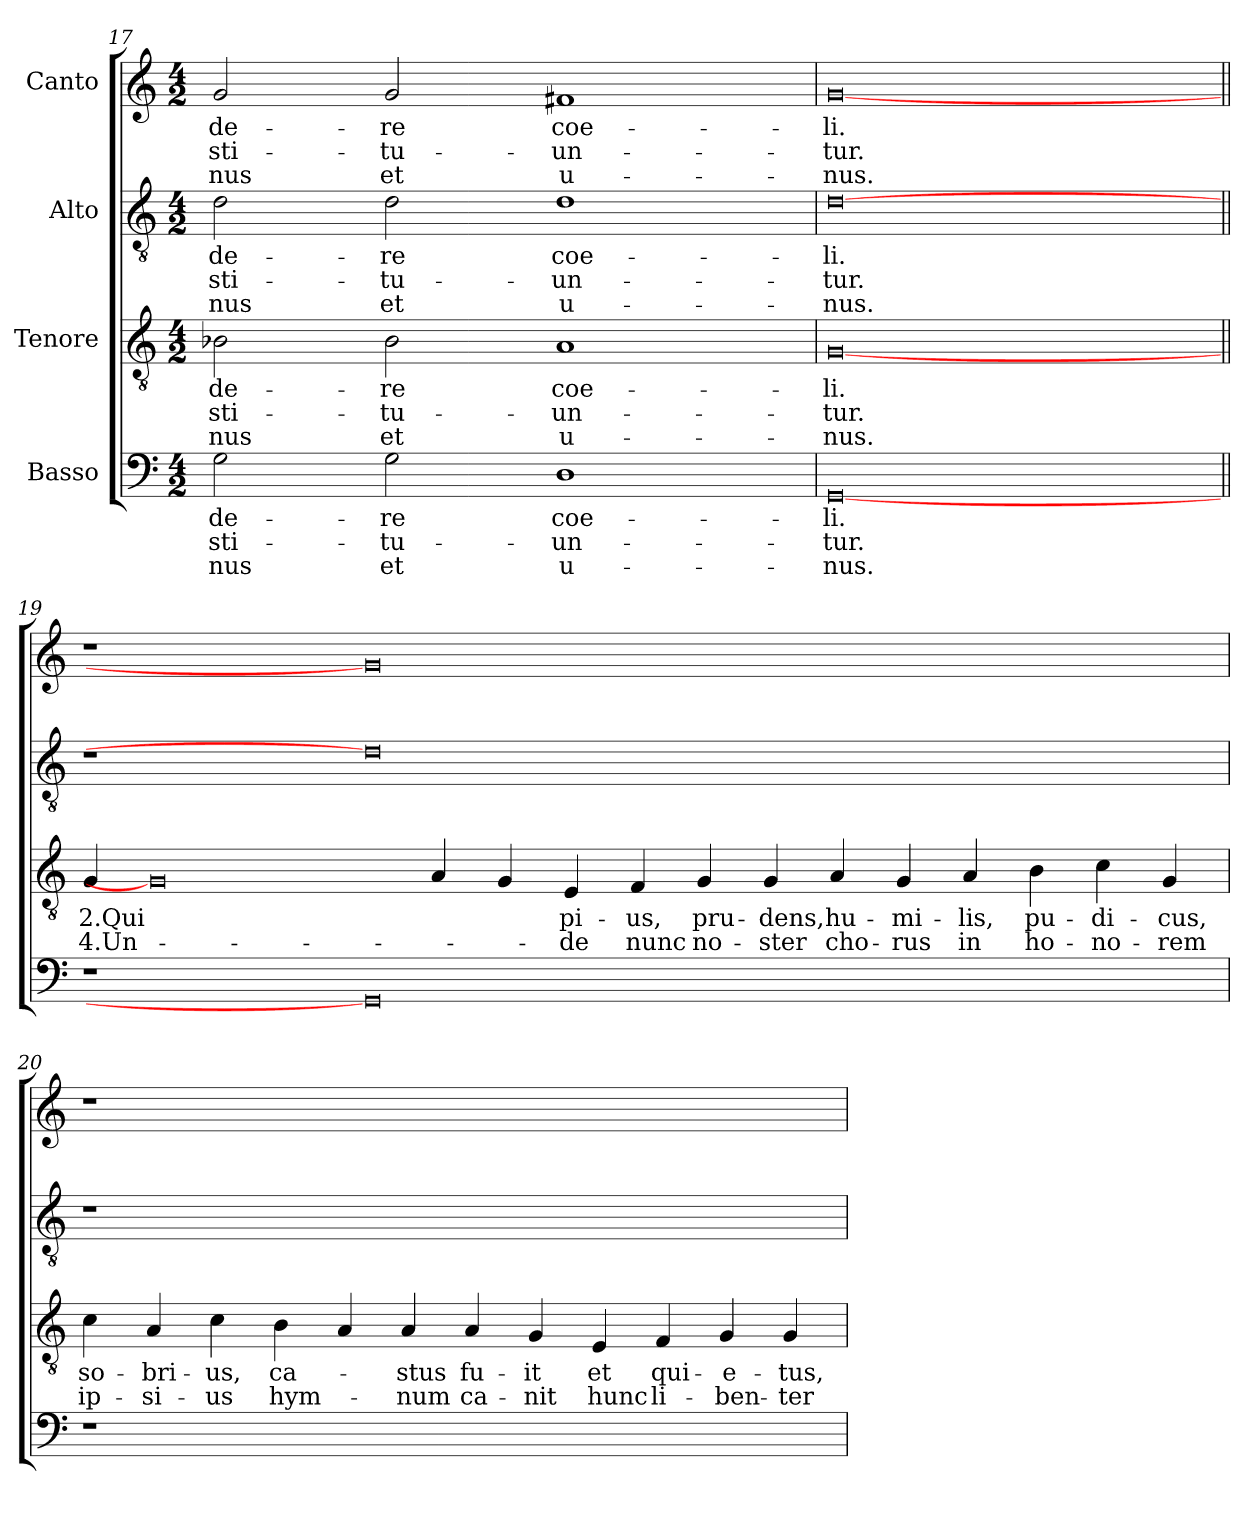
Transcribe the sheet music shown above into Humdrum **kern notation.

**kern	**text	**text	**text	**kern	**text	**text	**text	**kern	**text	**text	**text	**kern	**text	**text	**text
*part4	*part4	*part4	*part4	*part3	*part3	*part3	*part3	*part2	*part2	*part2	*part2	*part1	*part1	*part1	*part1
*staff4	*staff4	*staff4	*staff4	*staff3	*staff3	*staff3	*staff3	*staff2	*staff2	*staff2	*staff2	*staff1	*staff1	*staff1	*staff1
*I"Basso	*	*	*	*I"Tenore	*	*	*	*I"Alto	*	*	*	*I"Canto	*	*	*
*clefF4	*	*	*	*clefGv2	*	*	*	*clefGv2	*	*	*	*clefG2	*	*	*
*	*	*	*	*ITrd7c12	*	*	*	*ITrd7c12	*	*	*	*	*	*	*
*k[]	*	*	*	*k[]	*	*	*	*k[]	*	*	*	*k[]	*	*	*
*C:	*	*	*	*C:	*	*	*	*C:	*	*	*	*C:	*	*	*
*M4/2	*	*	*	*M4/2	*	*	*	*M4/2	*	*	*	*M4/2	*	*	*
=17	=17	=17	=17	=17	=17	=17	=17	=17	=17	=17	=17	=17	=17	=17	=17
!	!LO:LY:b:color=#000000	!LO:LY:b:color=#000000	!LO:LY:b:color=#000000	!	!	!	!	!	!	!	!	!	!	!	!
!	!	!	!	!	!LO:LY:b:color=#000000	!LO:LY:b:color=#000000	!LO:LY:b:color=#000000	!	!	!	!	!	!	!	!
!	!	!	!	!	!	!	!	!	!LO:LY:b:color=#000000	!LO:LY:b:color=#000000	!LO:LY:b:color=#000000	!	!	!	!
!	!	!	!	!	!	!	!	!	!	!	!	!	!LO:LY:b:color=#000000	!LO:LY:b:color=#000000	!LO:LY:b:color=#000000
2Gi\	-de-	-sti-	-nus	2BB-Xi\	-de-	-sti-	-nus	2Di\	-de-	-sti-	-nus	2gi/	-de-	-sti-	-nus
!	!LO:LY:b:color=#000000	!LO:LY:b:color=#000000	!LO:LY:b:color=#000000	!	!	!	!	!	!	!	!	!	!	!	!
!	!	!	!	!	!LO:LY:b:color=#000000	!LO:LY:b:color=#000000	!LO:LY:b:color=#000000	!	!	!	!	!	!	!	!
!	!	!	!	!	!	!	!	!	!LO:LY:b:color=#000000	!LO:LY:b:color=#000000	!LO:LY:b:color=#000000	!	!	!	!
!	!	!	!	!	!	!	!	!	!	!	!	!	!LO:LY:b:color=#000000	!LO:LY:b:color=#000000	!LO:LY:b:color=#000000
2Gi\	-re	-tu-	et	2BB-i\	-re	-tu-	et	2Di\	-re	-tu-	et	2gi/	-re	-tu-	et
!	!LO:LY:b:color=#000000	!LO:LY:b:color=#000000	!LO:LY:b:color=#000000	!	!	!	!	!	!	!	!	!	!	!	!
!	!	!	!	!	!LO:LY:b:color=#000000	!LO:LY:b:color=#000000	!LO:LY:b:color=#000000	!	!	!	!	!	!	!	!
!	!	!	!	!	!	!	!	!	!LO:LY:b:color=#000000	!LO:LY:b:color=#000000	!LO:LY:b:color=#000000	!	!	!	!
!	!	!	!	!	!	!	!	!	!	!	!	!	!LO:LY:b:color=#000000	!LO:LY:b:color=#000000	!LO:LY:b:color=#000000
1Di	coe-	-un-	u-	1AAi	coe-	-un-	u-	1Di	coe-	-un-	u-	1f#Xi	coe-	-un-	u-
=18	=18	=18	=18	=18	=18	=18	=18	=18	=18	=18	=18	=18	=18	=18	=18
!	!LO:LY:b:color=#000000	!LO:LY:b:color=#000000	!LO:LY:b:color=#000000	!	!	!	!	!	!	!	!	!	!	!	!
!	!	!	!	!	!LO:LY:b:color=#000000	!LO:LY:b:color=#000000	!LO:LY:b:color=#000000	!	!	!	!	!	!	!	!
!	!	!	!	!	!	!	!	!	!LO:LY:b:color=#000000	!LO:LY:b:color=#000000	!LO:LY:b:color=#000000	!	!	!	!
!	!	!	!	!	!	!	!	!	!	!	!	!	!LO:LY:b:color=#000000	!LO:LY:b:color=#000000	!LO:LY:b:color=#000000
[0GGi	-li.	-tur.	-nus.	[0GGi	-li.	-tur.	-nus.	[0Di	-li.	-tur.	-nus.	[0gi	-li.	-tur.	-nus.
!!LO:LB:g=z
=19||	=19||	=19||	=19||	=19||	=19||	=19||	=19||	=19||	=19||	=19||	=19||	=19||	=19||	=19||	=19||
!LO:N:vis=1	!	!	!	!	!	!	!	!	!	!	!	!	!	!	!
!	!	!	!	!	!LO:LY:b:color=#000000	!LO:LY:b:color=#000000	!	!LO:N:vis=1	!	!	!	!LO:N:vis=1	!	!	!
0r	.	.	.	4GGi/	2.Qui	4.Un-	.	0r	.	.	.	0r	.	.	.
.	.	.	.	0GGi]	.	.	.	.	.	.	.	.	.	.	.
0GGi]	.	.	.	.	.	.	.	0Di]	.	.	.	0gi]	.	.	.
.	.	.	.	4AAi/	.	.	.	.	.	.	.	.	.	.	.
.	.	.	.	4GGi/	.	.	.	.	.	.	.	.	.	.	.
!	!	!	!	!	!LO:LY:b:color=#000000	!LO:LY:b:color=#000000	!	!	!	!	!	!	!	!	!
.	.	.	.	4EEi/	pi-	-de	.	.	.	.	.	.	.	.	.
!	!	!	!	!	!LO:LY:b:color=#000000	!LO:LY:b:color=#000000	!	!	!	!	!	!	!	!	!
.	.	.	.	4FFi/	-us,	nunc	.	.	.	.	.	.	.	.	.
!	!	!	!	!	!LO:LY:b:color=#000000	!LO:LY:b:color=#000000	!	!	!	!	!	!	!	!	!
.	.	.	.	4GGi/	pru-	no-	.	.	.	.	.	.	.	.	.
!	!	!	!	!	!LO:LY:b:color=#000000	!LO:LY:b:color=#000000	!	!	!	!	!	!	!	!	!
.	.	.	.	4GGi/	-dens,	-ster	.	.	.	.	.	.	.	.	.
!	!	!	!	!	!LO:LY:b:color=#000000	!LO:LY:b:color=#000000	!	!	!	!	!	!	!	!	!
.	.	.	.	4AAi/	hu-	cho-	.	.	.	.	.	.	.	.	.
!	!	!	!	!	!LO:LY:b:color=#000000	!LO:LY:b:color=#000000	!	!	!	!	!	!	!	!	!
1ryy	.	.	.	4GGi/	-mi-	-rus	.	1ryy	.	.	.	1ryy	.	.	.
!	!	!	!	!	!LO:LY:b:color=#000000	!LO:LY:b:color=#000000	!	!	!	!	!	!	!	!	!
.	.	.	.	4AAi/	-lis,	in	.	.	.	.	.	.	.	.	.
!	!	!	!	!	!LO:LY:b:color=#000000	!LO:LY:b:color=#000000	!	!	!	!	!	!	!	!	!
.	.	.	.	4BBi\	pu-	ho-	.	.	.	.	.	.	.	.	.
!	!	!	!	!	!LO:LY:b:color=#000000	!LO:LY:b:color=#000000	!	!	!	!	!	!	!	!	!
.	.	.	.	4Ci\	-di-	-no-	.	.	.	.	.	.	.	.	.
!	!	!	!	!	!LO:LY:b:color=#000000	!LO:LY:b:color=#000000	!	!	!	!	!	!	!	!	!
4ryy	.	.	.	4GGi/	-cus,	-rem	.	4ryy	.	.	.	4ryy	.	.	.
=20`	=20`	=20`	=20`	=20`	=20`	=20`	=20`	=20`	=20`	=20`	=20`	=20`	=20`	=20`	=20`
!LO:N:vis=1	!	!	!	!	!	!	!	!	!	!	!	!	!	!	!
!	!	!	!	!	!LO:LY:b:color=#000000	!LO:LY:b:color=#000000	!	!LO:N:vis=1	!	!	!	!LO:N:vis=1	!	!	!
0r	.	.	.	4Ci\	so-	ip-	.	0r	.	.	.	0r	.	.	.
!	!	!	!	!	!LO:LY:b:color=#000000	!LO:LY:b:color=#000000	!	!	!	!	!	!	!	!	!
.	.	.	.	4AAi/	-bri-	-si-	.	.	.	.	.	.	.	.	.
!	!	!	!	!	!LO:LY:b:color=#000000	!LO:LY:b:color=#000000	!	!	!	!	!	!	!	!	!
.	.	.	.	4Ci\	-us,	-us	.	.	.	.	.	.	.	.	.
!	!	!	!	!	!LO:LY:b:color=#000000	!LO:LY:b:color=#000000	!	!	!	!	!	!	!	!	!
.	.	.	.	4BBi\	ca-	hym-	.	.	.	.	.	.	.	.	.
.	.	.	.	4AAi/	.	.	.	.	.	.	.	.	.	.	.
!	!	!	!	!	!LO:LY:b:color=#000000	!LO:LY:b:color=#000000	!	!	!	!	!	!	!	!	!
.	.	.	.	4AAi/	-stus	-num	.	.	.	.	.	.	.	.	.
!	!	!	!	!	!LO:LY:b:color=#000000	!LO:LY:b:color=#000000	!	!	!	!	!	!	!	!	!
.	.	.	.	4AAi/	fu-	ca-	.	.	.	.	.	.	.	.	.
!	!	!	!	!	!LO:LY:b:color=#000000	!LO:LY:b:color=#000000	!	!	!	!	!	!	!	!	!
.	.	.	.	4GGi/	-it	-nit	.	.	.	.	.	.	.	.	.
!	!	!	!	!	!LO:LY:b:color=#000000	!LO:LY:b:color=#000000	!	!	!	!	!	!	!	!	!
1ryy	.	.	.	4EEi/	et	hunc	.	1ryy	.	.	.	1ryy	.	.	.
!	!	!	!	!	!LO:LY:b:color=#000000	!LO:LY:b:color=#000000	!	!	!	!	!	!	!	!	!
.	.	.	.	4FFi/	qui-	li-	.	.	.	.	.	.	.	.	.
!	!	!	!	!	!LO:LY:b:color=#000000	!LO:LY:b:color=#000000	!	!	!	!	!	!	!	!	!
.	.	.	.	4GGi/	-e-	-ben-	.	.	.	.	.	.	.	.	.
!	!	!	!	!	!LO:LY:b:color=#000000	!LO:LY:b:color=#000000	!	!	!	!	!	!	!	!	!
.	.	.	.	4GGi/	-tus,	-ter	.	.	.	.	.	.	.	.	.
='	='	='	='	='	='	='	='	='	='	='	='	='	='	='	='
*-	*-	*-	*-	*-	*-	*-	*-	*-	*-	*-	*-	*-	*-	*-	*-
